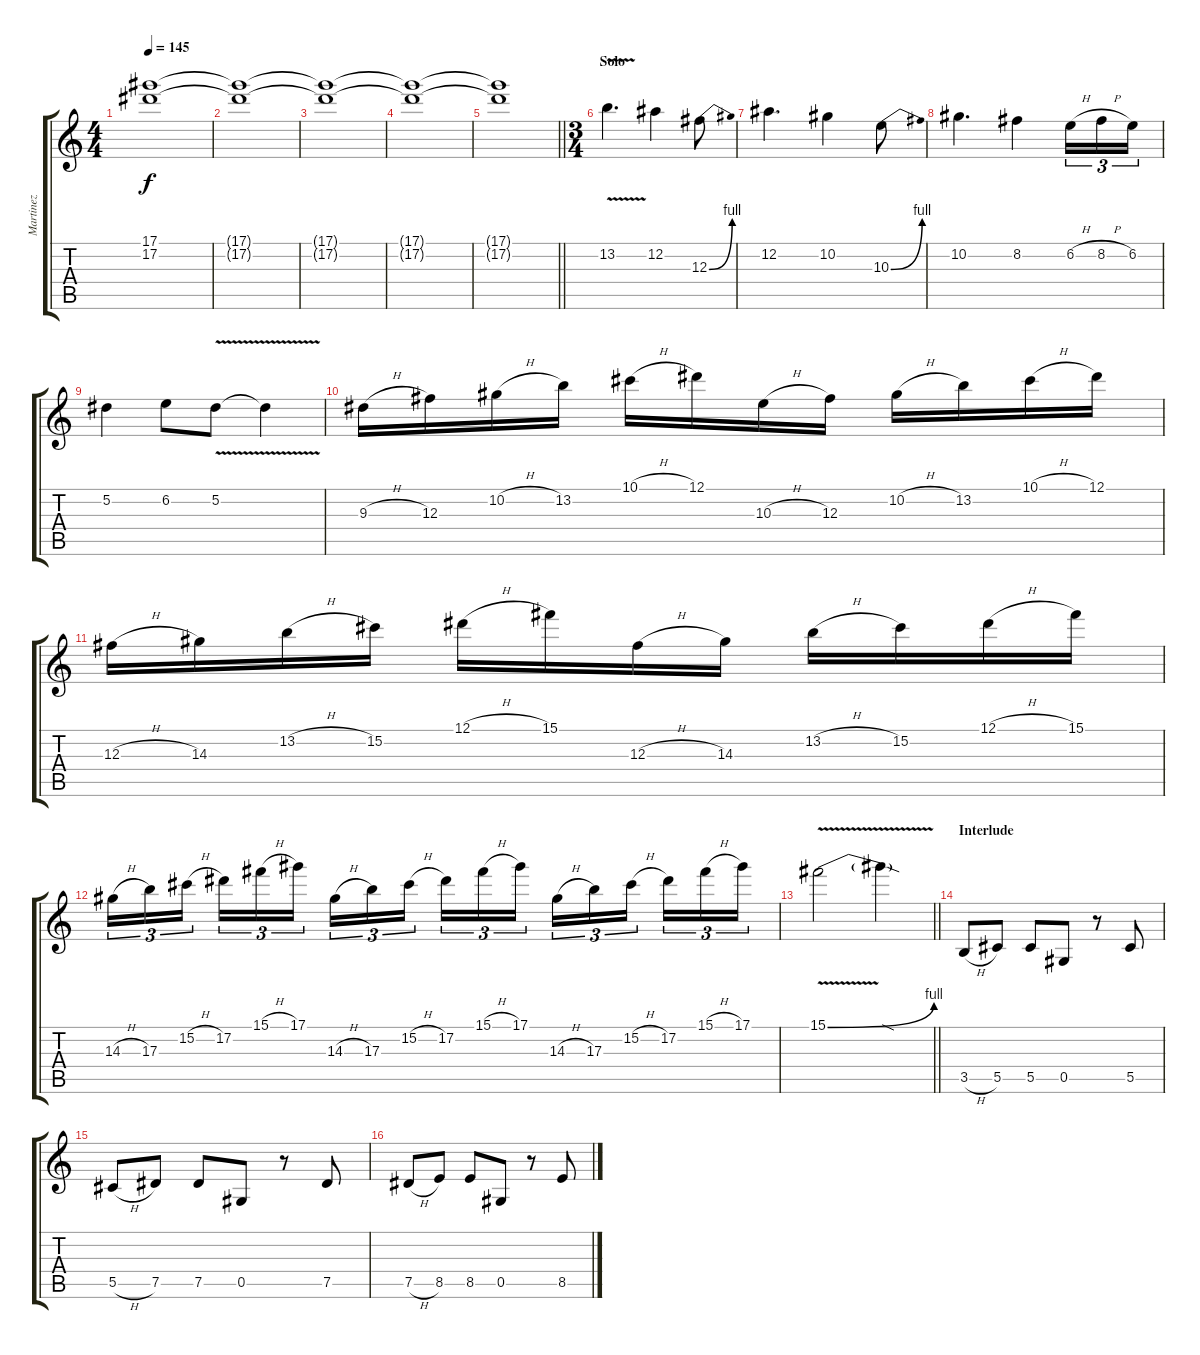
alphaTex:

\track ("Martinez" "Martinez") {instrument overdrivenguitar}
\staff {score tabs}
\tuning (Eb4 Bb3 Gb3 Db3 Ab2 Eb2) {hide}
\ts (4 4)
\tempo 145
\clef g2
\ks c
(17.1{t} 17.2{t}).1{dy f} |
(17.1{t} 17.2{t}).1 |
(17.1{t} 17.2{t}).1 |
(17.1{t} 17.2{t}).1 |
\barLineRight lightlight
(17.1{t} 17.2{t}).1 |
\ts (3 4)
\section ("" "Solo")
13.2{v}.4{d} 12.2.4 12.3{be (bend 0 0 60 4)}.8 |
12.2.4{d} 10.2.4 10.3{be (bend 0 0 60 4)}.8 |
10.2.4{d} 8.2.4 6.2{h}.16{tu (3 2)} 8.2{h}.16{tu (3 2)} 6.2.16{tu (3 2)} |
5.2.4 6.2.8 5.2{v}.8 5.2{t}.4 |
9.3{h}.16 12.3.16 10.2{h}.16 13.2.16 10.1{h}.16 12.1.16 10.3{h}.16 12.3.16 10.2{h}.16 13.2.16 10.1{h}.16 12.1.16 |
12.3{h}.16 14.3.16 13.2{h}.16 15.2.16 12.1{h}.16 15.1.16 12.3{h}.16 14.3.16 13.2{h}.16 15.2.16 12.1{h}.16 15.1.16 |
14.3{h}.16{tu (3 2)} 17.3.16{tu (3 2)} 15.2{h}.16{tu (3 2) beam splitsecondary} 17.2.16{tu (3 2)} 15.1{h}.16{tu (3 2)} 17.1.16{tu (3 2)} 14.3{h}.16{tu (3 2)} 17.3.16{tu (3 2)} 15.2{h}.16{tu (3 2) beam splitsecondary} 17.2.16{tu (3 2)} 15.1{h}.16{tu (3 2)} 17.1.16{tu (3 2)} 14.3{h}.16{tu (3 2)} 17.3.16{tu (3 2)} 15.2{h}.16{tu (3 2) beam splitsecondary} 17.2.16{tu (3 2)} 15.1{h}.16{tu (3 2)} 17.1.16{tu (3 2)} |
\barLineRight lightlight
15.1{be (bend 0 0 60 4) v}.2 15.1{sod t}.4 |
\section ("" "Interlude")
3.5{h}.8 5.5.8 5.5.8 0.5.8 r.8 5.5.8 |
5.5{h}.8 7.5.8 7.5.8 0.5.8 r.8 7.5.8 |
7.5{h}.8 8.5.8 8.5.8 0.5.8 r.8 8.5.8
